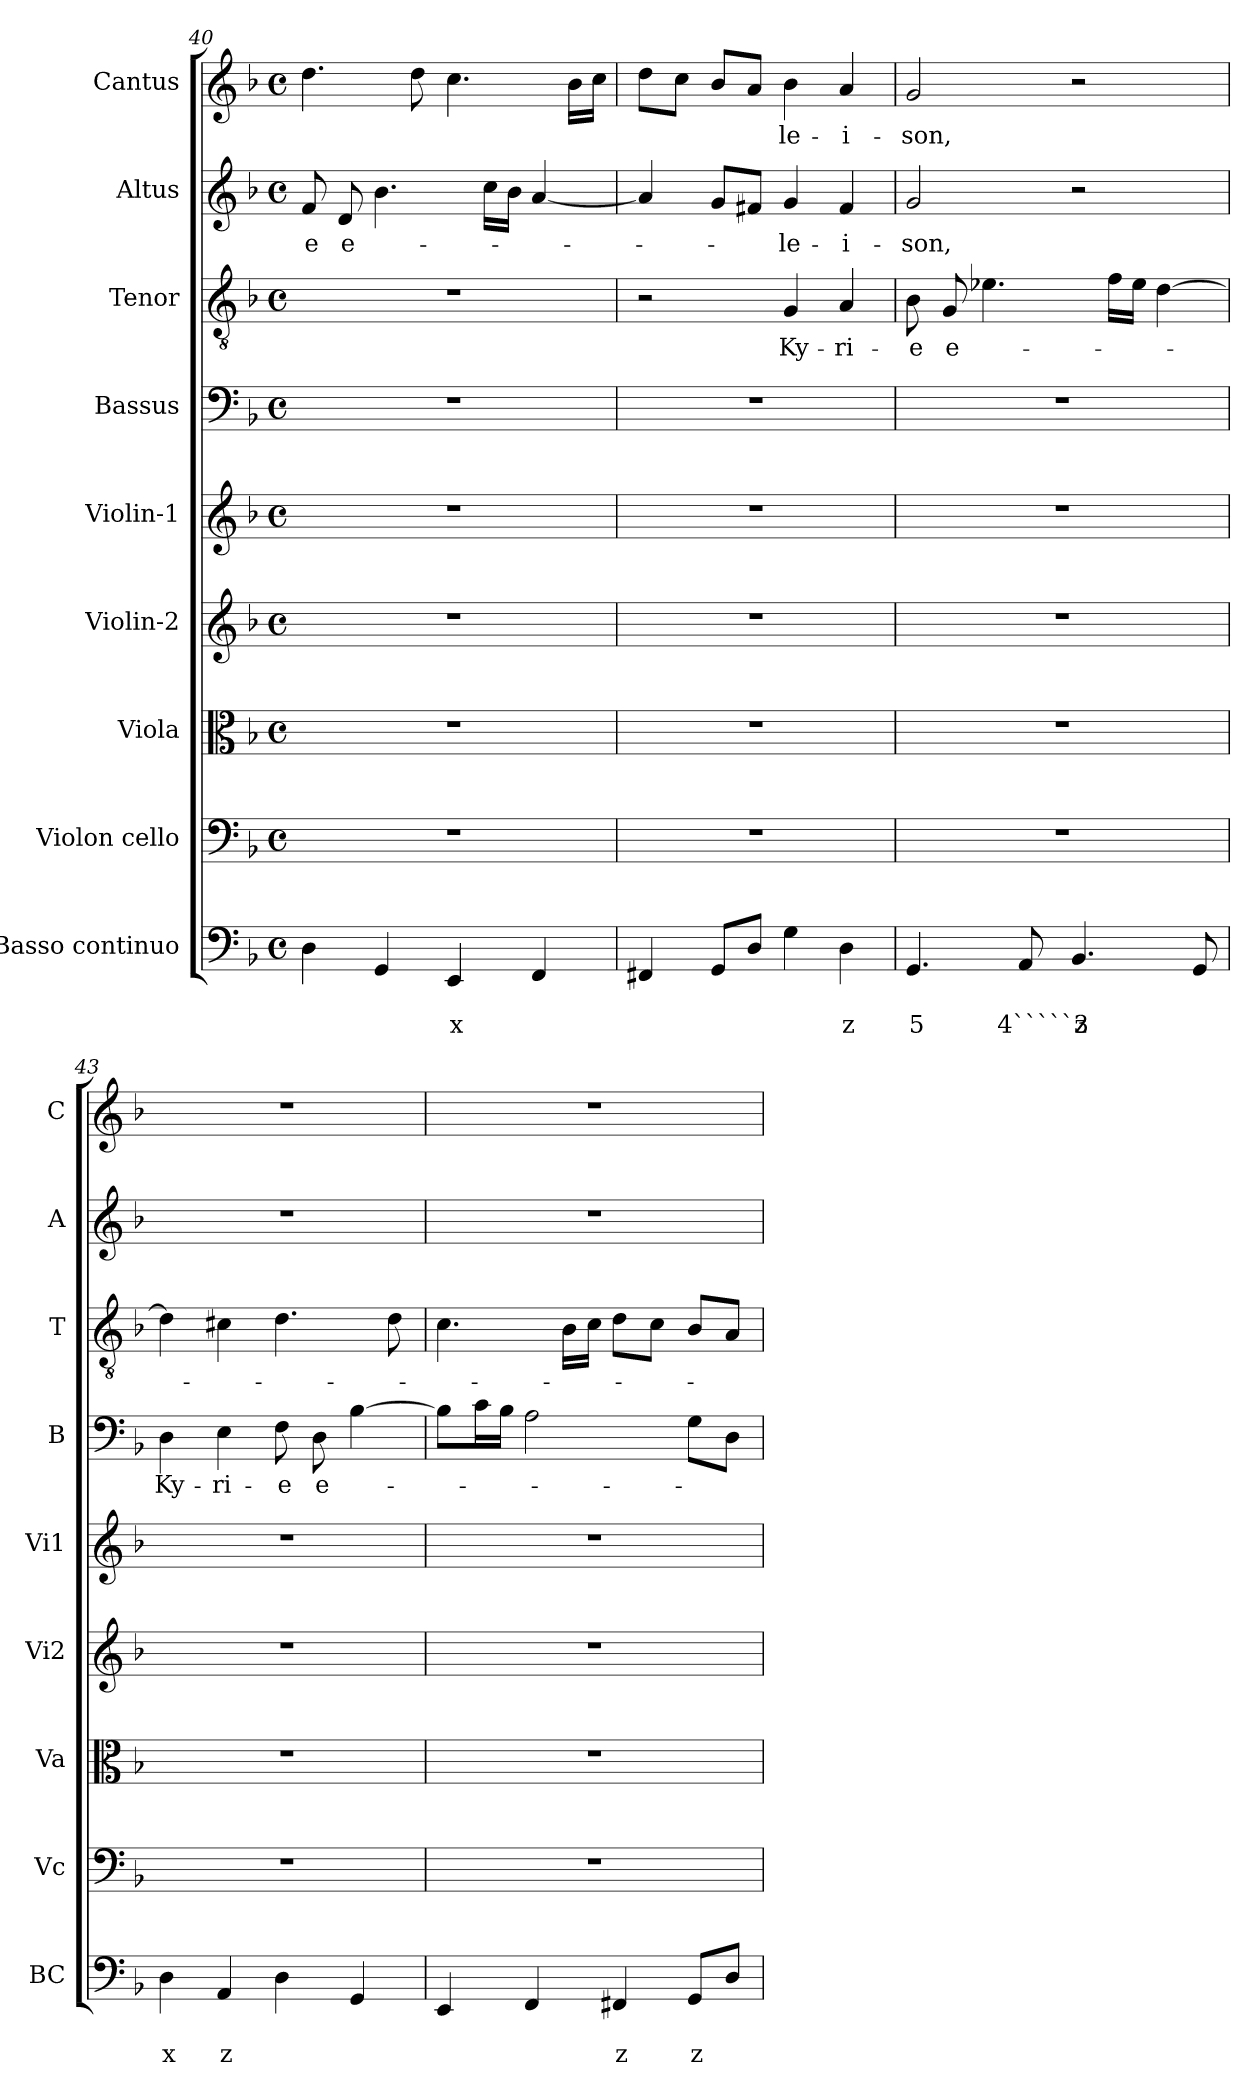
**kern	**text	**text	**kern	**kern	**kern	**kern	**kern	**text	**kern	**text	**kern	**text	**kern	**text
*part9	*part9	*part9	*part8	*part7	*part6	*part5	*part4	*part4	*part3	*part3	*part2	*part2	*part1	*part1
*staff9	*staff9	*staff9	*staff8	*staff7	*staff6	*staff5	*staff4	*staff4	*staff3	*staff3	*staff2	*staff2	*staff1	*staff1
*I"Basso continuo	*	*	*I"Violon cello	*I"Viola	*I"Violin-2	*I"Violin-1	*I"Bassus	*	*I"Tenor	*	*I"Altus	*	*I"Cantus	*
*I'BC	*	*	*I'Vc	*I'Va	*I'Vi2	*I'Vi1	*I'B	*	*I'T	*	*I'A	*	*I'C	*
*clefF4	*	*	*clefF4	*clefC3	*clefG2	*clefG2	*clefF4	*	*clefGv2	*	*clefG2	*	*clefG2	*
*k[b-]	*	*	*k[b-]	*k[b-]	*k[b-]	*k[b-]	*k[b-]	*	*k[b-]	*	*k[b-]	*	*k[b-]	*
*F:	*	*	*F:	*F:	*F:	*F:	*F:	*	*F:	*	*F:	*	*F:	*
*M4/4	*	*	*M4/4	*M4/4	*M4/4	*M4/4	*M4/4	*	*M4/4	*	*M4/4	*	*M4/4	*
*met(c)	*	*	*met(c)	*met(c)	*met(c)	*met(c)	*met(c)	*	*met(c)	*	*met(c)	*	*met(c)	*
=40	=40	=40	=40	=40	=40	=40	=40	=40	=40	=40	=40	=40	=40	=40
!	!	!	!	!	!	!	!	!	!	!	!	!LO:LY:b	!	!
4D\	.	.	1r	1r	1r	1r	1r	.	1r	.	8f/	-e	4.dd\	.
!	!	!	!	!	!	!	!	!	!	!	!	!LO:LY:b	!	!
.	.	.	.	.	.	.	.	.	.	.	8d/	e-	.	.
4GG/	.	.	.	.	.	.	.	.	.	.	4.b-\	.	.	.
.	.	.	.	.	.	.	.	.	.	.	.	.	8dd\	.
!	!	!LO:LY:b	!	!	!	!	!	!	!	!	!	!	!	!
4EE/	.	x	.	.	.	.	.	.	.	.	.	.	4.cc\	.
.	.	.	.	.	.	.	.	.	.	.	16cc\LL	.	.	.
.	.	.	.	.	.	.	.	.	.	.	16b-\JJ	.	.	.
4FF/	.	.	.	.	.	.	.	.	.	.	[4a/	.	.	.
.	.	.	.	.	.	.	.	.	.	.	.	.	16b-\LL	.
.	.	.	.	.	.	.	.	.	.	.	.	.	16cc\JJ	.
=41	=41	=41	=41	=41	=41	=41	=41	=41	=41	=41	=41	=41	=41	=41
4FF#X/	.	.	1r	1r	1r	1r	1r	.	2r	.	4a/]	.	8dd\L	.
.	.	.	.	.	.	.	.	.	.	.	.	.	8cc\J	.
8GG/L	.	.	.	.	.	.	.	.	.	.	8g/L	.	8b-/L	.
8D/J	.	.	.	.	.	.	.	.	.	.	8f#X/J	.	8a/J	.
!	!	!	!	!	!	!	!	!	!	!LO:LY:b	!	!LO:LY:b	!	!LO:LY:b
4G\	.	.	.	.	.	.	.	.	4G/	Ky-	4g/	-le-	4b-\	-le-
!	!	!LO:LY:b	!	!	!	!	!	!	!	!LO:LY:b	!	!LO:LY:b	!	!LO:LY:b
4D\	.	z	.	.	.	.	.	.	4A/	-ri-	4f#/	-i-	4a/	-i-
=42	=42	=42	=42	=42	=42	=42	=42	=42	=42	=42	=42	=42	=42	=42
!	!	!LO:LY:b	!	!	!	!	!	!	!	!LO:LY:b	!	!LO:LY:b	!	!LO:LY:b
4.GG/	.	5	1r	1r	1r	1r	1r	.	8B-\	-e	2g/	-son,	2g/	-son,
!	!	!	!	!	!	!	!	!	!	!LO:LY:b	!	!	!	!
.	.	.	.	.	.	.	.	.	8G/	e-	.	.	.	.
.	.	.	.	.	.	.	.	.	4.e-X\	.	.	.	.	.
!	!	!LO:LY:b	!	!	!	!	!	!	!	!	!	!	!	!
8AA/	.	4`````3	.	.	.	.	.	.	.	.	.	.	.	.
!	!	!LO:LY:b	!	!	!	!	!	!	!	!	!	!	!	!
4.BB-/	.	z	.	.	.	.	.	.	.	.	2r	.	2r	.
.	.	.	.	.	.	.	.	.	16f\LL	.	.	.	.	.
.	.	.	.	.	.	.	.	.	16e-\JJ	.	.	.	.	.
.	.	.	.	.	.	.	.	.	[4d\	.	.	.	.	.
8GG/	.	.	.	.	.	.	.	.	.	.	.	.	.	.
=43	=43	=43	=43	=43	=43	=43	=43	=43	=43	=43	=43	=43	=43	=43
!	!	!LO:LY:b	!	!	!	!	!	!LO:LY:b	!	!	!	!	!	!
4D\	.	x	1r	1r	1r	1r	4D\	Ky-	4d\]	.	1r	.	1r	.
!	!	!LO:LY:b	!	!	!	!	!	!LO:LY:b	!	!	!	!	!	!
4AA/	.	z	.	.	.	.	4E\	-ri-	4c#X\	.	.	.	.	.
!	!	!	!	!	!	!	!	!LO:LY:b	!	!	!	!	!	!
4D\	.	.	.	.	.	.	8F\	-e	4.d\	.	.	.	.	.
!	!	!	!	!	!	!	!	!LO:LY:b	!	!	!	!	!	!
.	.	.	.	.	.	.	8D\	e-	.	.	.	.	.	.
4GG/	.	.	.	.	.	.	[4B-\	.	.	.	.	.	.	.
.	.	.	.	.	.	.	.	.	8d\	.	.	.	.	.
!!LO:PB:g=z
=44	=44	=44	=44	=44	=44	=44	=44	=44	=44	=44	=44	=44	=44	=44
4EE/	.	.	1r	1r	1r	1r	8B-\L]	.	4.c\	.	1r	.	1r	.
.	.	.	.	.	.	.	16c\L	.	.	.	.	.	.	.
.	.	.	.	.	.	.	16B-\JJ	.	.	.	.	.	.	.
4FF/	.	.	.	.	.	.	2A\	.	.	.	.	.	.	.
.	.	.	.	.	.	.	.	.	16B-\LL	.	.	.	.	.
.	.	.	.	.	.	.	.	.	16c\JJ	.	.	.	.	.
!	!	!LO:LY:b	!	!	!	!	!	!	!	!	!	!	!	!
4FF#X/	.	z	.	.	.	.	.	.	8d\L	.	.	.	.	.
.	.	.	.	.	.	.	.	.	8c\J	.	.	.	.	.
!	!	!LO:LY:b	!	!	!	!	!	!	!	!	!	!	!	!
8GG/L	.	z	.	.	.	.	8G\L	.	8B-/L	.	.	.	.	.
8D/J	.	.	.	.	.	.	8D\J	.	8A/J	.	.	.	.	.
=	=	=	=	=	=	=	=	=	=	=	=	=	=	=
*-	*-	*-	*-	*-	*-	*-	*-	*-	*-	*-	*-	*-	*-	*-
